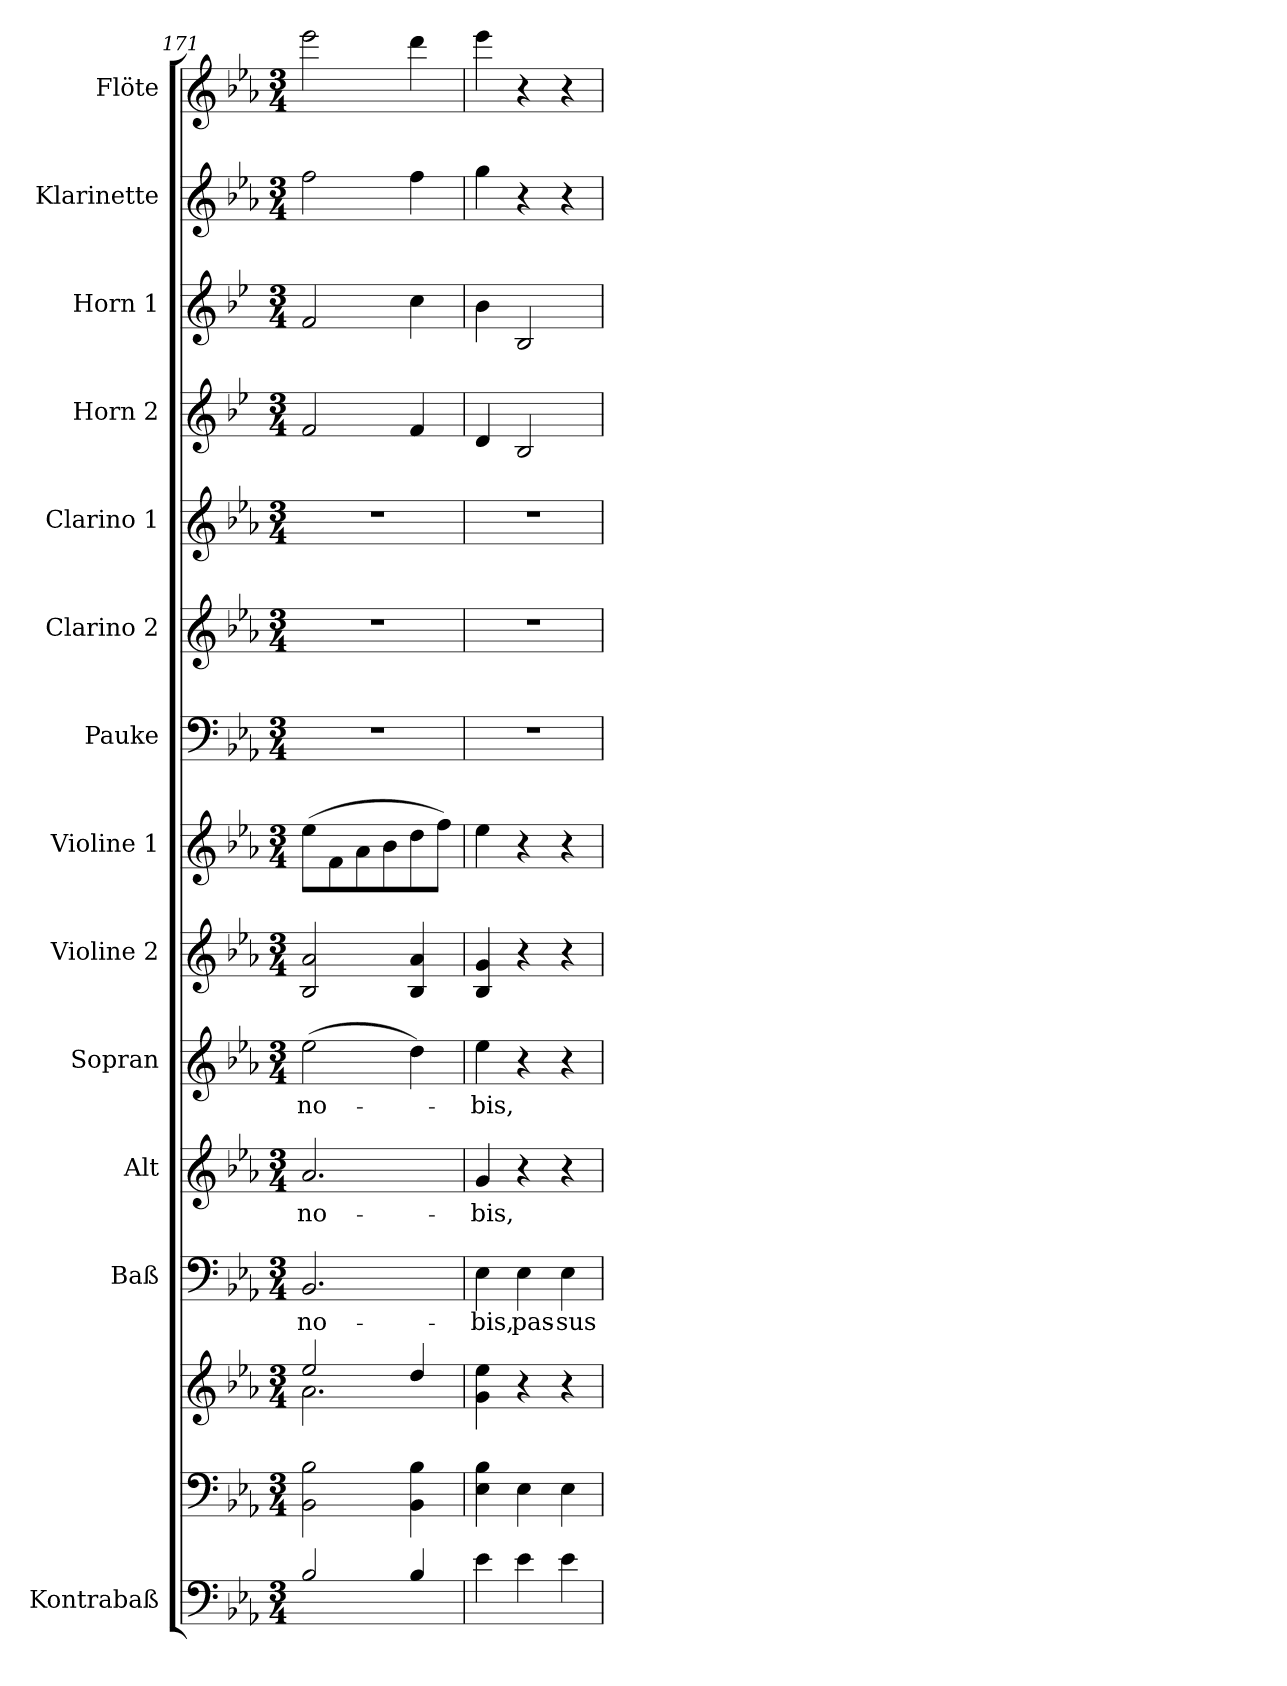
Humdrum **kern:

**kern	**kern	**kern	**kern	**text	**kern	**text	**kern	**text	**kern	**kern	**kern	**kern	**kern	**kern	**kern	**kern	**kern
*part14	*part13	*part13	*part12	*part12	*part11	*part11	*part10	*part10	*part9	*part8	*part7	*part6	*part5	*part4	*part3	*part2	*part1
*staff15	*staff14	*staff13	*staff12	*staff12	*staff11	*staff11	*staff10	*staff10	*staff9	*staff8	*staff7	*staff6	*staff5	*staff4	*staff3	*staff2	*staff1
*I"Kontrabaß	*	*	*I"Baß	*	*I"Alt	*	*I"Sopran	*	*I"Violine 2	*I"Violine 1	*I"Pauke	*I"Clarino 2	*I"Clarino 1	*I"Horn 2	*I"Horn 1	*I"Klarinette	*I"Flöte
*I'Kb	*	*	*I'Baß	*	*I'Alt	*	*I'Sop	*	*I'Vln. 2	*I'Vln. 1	*I'Pk.	*	*	*I'Hrn. 2	*I'Hrn. 1	*	*I'Fl.
*clefF4	*clefF4	*clefG2	*clefF4	*	*clefG2	*	*clefG2	*	*clefG2	*clefG2	*clefF4	*clefG2	*clefG2	*clefG2	*clefG2	*clefG2	*clefG2
*ITrd7c12	*	*	*	*	*	*	*	*	*	*	*	*ITrd7c12	*ITrd7c12	*ITrd4c7	*ITrd4c7	*	*
*k[b-e-a-]	*k[b-e-a-]	*k[b-e-a-]	*k[b-e-a-]	*	*k[b-e-a-]	*	*k[b-e-a-]	*	*k[b-e-a-]	*k[b-e-a-]	*k[b-e-a-]	*k[b-e-a-]	*k[b-e-a-]	*k[b-e-a-]	*k[b-e-a-]	*k[b-e-a-]	*k[b-e-a-]
*E-:	*E-:	*E-:	*E-:	*	*E-:	*	*E-:	*	*E-:	*E-:	*E-:	*E-:	*E-:	*E-:	*E-:	*E-:	*E-:
*M3/4	*M3/4	*M3/4	*M3/4	*	*M3/4	*	*M3/4	*	*M3/4	*M3/4	*M3/4	*M3/4	*M3/4	*M3/4	*M3/4	*M3/4	*M3/4
=171	=171	=171	=171	=171	=171	=171	=171	=171	=171	=171	=171	=171	=171	=171	=171	=171	=171
*	*	*^	*	*	*	*	*	*	*	*	*	*	*	*	*	*	*
!	!	!	!	!	!LO:LY:b	!	!LO:LY:b	!	!LO:LY:b	!	!	!	!	!	!	!	!	!
2BB-/	2BB-\ 2B-\	2ee-/	2.a-\	2.BB-/	no-	2.a-/	no-	(>2ee-\	no-	2B-/ 2a-/	(>8ee-\L	2.r	2.r	2.r	2B-/	2B-/	2ff\	2eee-\
.	.	.	.	.	.	.	.	.	.	.	8f\	.	.	.	.	.	.	.
.	.	.	.	.	.	.	.	.	.	.	8a-\	.	.	.	.	.	.	.
.	.	.	.	.	.	.	.	.	.	.	8b-\	.	.	.	.	.	.	.
4BB-/	4BB-\ 4B-\	4dd/	.	.	.	.	.	4dd\)	.	4B-/ 4a-/	8dd\	.	.	.	4B-/	4f\	4ff\	4ddd\
.	.	.	.	.	.	.	.	.	.	.	8ff\J)	.	.	.	.	.	.	.
*	*	*v	*v	*	*	*	*	*	*	*	*	*	*	*	*	*	*	*
=172	=172	=172	=172	=172	=172	=172	=172	=172	=172	=172	=172	=172	=172	=172	=172	=172	=172
!	!	!	!	!LO:LY:b	!	!LO:LY:b	!	!LO:LY:b	!	!	!	!	!	!	!	!	!
4E-\	4E-\ 4B-\	4g\ 4ee-\	4E-\	-bis,	4g/	-bis,	4ee-\	-bis,	4B-/ 4g/	4ee-\	2.r	2.r	2.r	4G/	4e-\	4gg\	4eee-\
!	!	!	!	!LO:LY:b	!	!	!	!	!	!	!	!	!	!	!	!	!
4E-\	4E-\	4r	4E-\	pas-	4r	.	4r	.	4r	4r	.	.	.	2E-/	2E-/	4r	4r
!	!	!	!	!LO:LY:b	!	!	!	!	!	!	!	!	!	!	!	!	!
4E-\	4E-\	4r	4E-\	-sus	4r	.	4r	.	4r	4r	.	.	.	.	.	4r	4r
=	=	=	=	=	=	=	=	=	=	=	=	=	=	=	=	=	=
*-	*-	*-	*-	*-	*-	*-	*-	*-	*-	*-	*-	*-	*-	*-	*-	*-	*-
